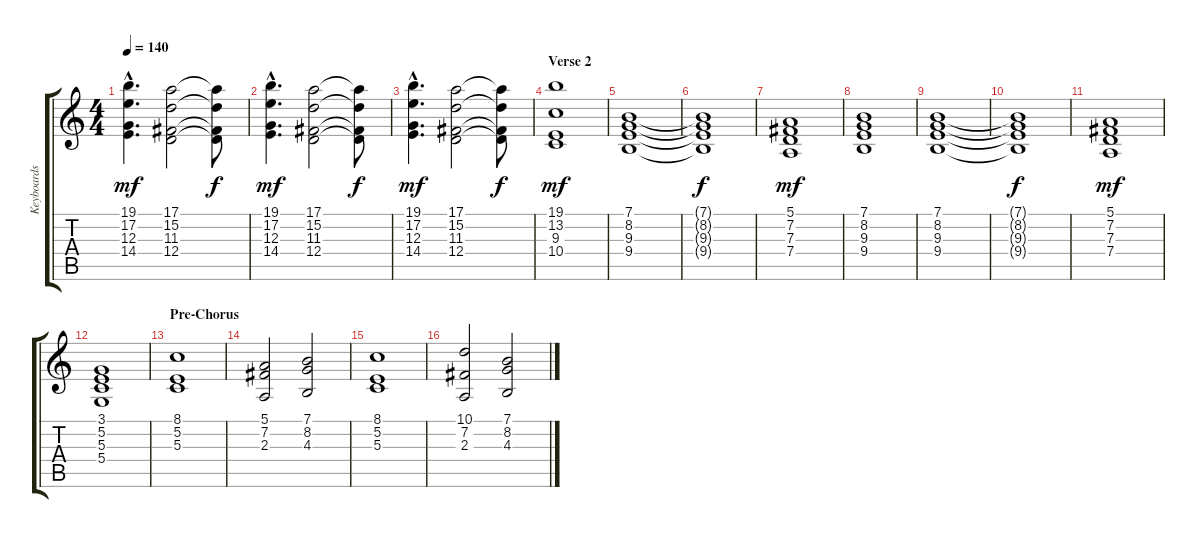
\track ("Keyboards" "Keyboards") {instrument stringensemble1}
\staff {score tabs}
\tuning (E4 B3 G3 D3 A2 E2) {hide}
\ts (4 4)
\tempo 140
\clef g2
\ks c
(19.1{hac} 17.2{hac} 12.3{hac} 14.4{hac}).4{d dy mf} (17.1 15.2 11.3 12.4).2 (17.1{t} 15.2{t} 11.3{t} 12.4{t}).8{dy f} |
(19.1{hac} 17.2{hac} 12.3{hac} 14.4{hac}).4{d dy mf} (17.1 15.2 11.3 12.4).2 (17.1{t} 15.2{t} 11.3{t} 12.4{t}).8{dy f} |
(19.1{hac} 17.2{hac} 12.3{hac} 14.4{hac}).4{d dy mf} (17.1 15.2 11.3 12.4).2 (17.1{t} 15.2{t} 11.3{t} 12.4{t}).8{dy f} |
\section ("" "Verse 2")
(19.1 13.2 9.3 10.4).1{dy mf} |
(7.1 8.2 9.3 9.4).1{volume 12 instrument synthstrings1} |
(7.1{t} 8.2{t} 9.3{t} 9.4{t}).1{dy f} |
(5.1 7.2 7.3 7.4).1{dy mf} |
(7.1 8.2 9.3 9.4).1 |
(7.1 8.2 9.3 9.4).1 |
(7.1{t} 8.2{t} 9.3{t} 9.4{t}).1{dy f} |
(5.1 7.2 7.3 7.4).1{dy mf} |
(3.1 5.2 5.3 5.4).1 |
\section ("" "Pre-Chorus")
(8.1 5.2 5.3).1 |
(5.1 7.2 2.3).2 (7.1 8.2 4.3).2 |
(8.1 5.2 5.3).1 |
(10.1 7.2 2.3).2 (7.1 8.2 4.3).2
